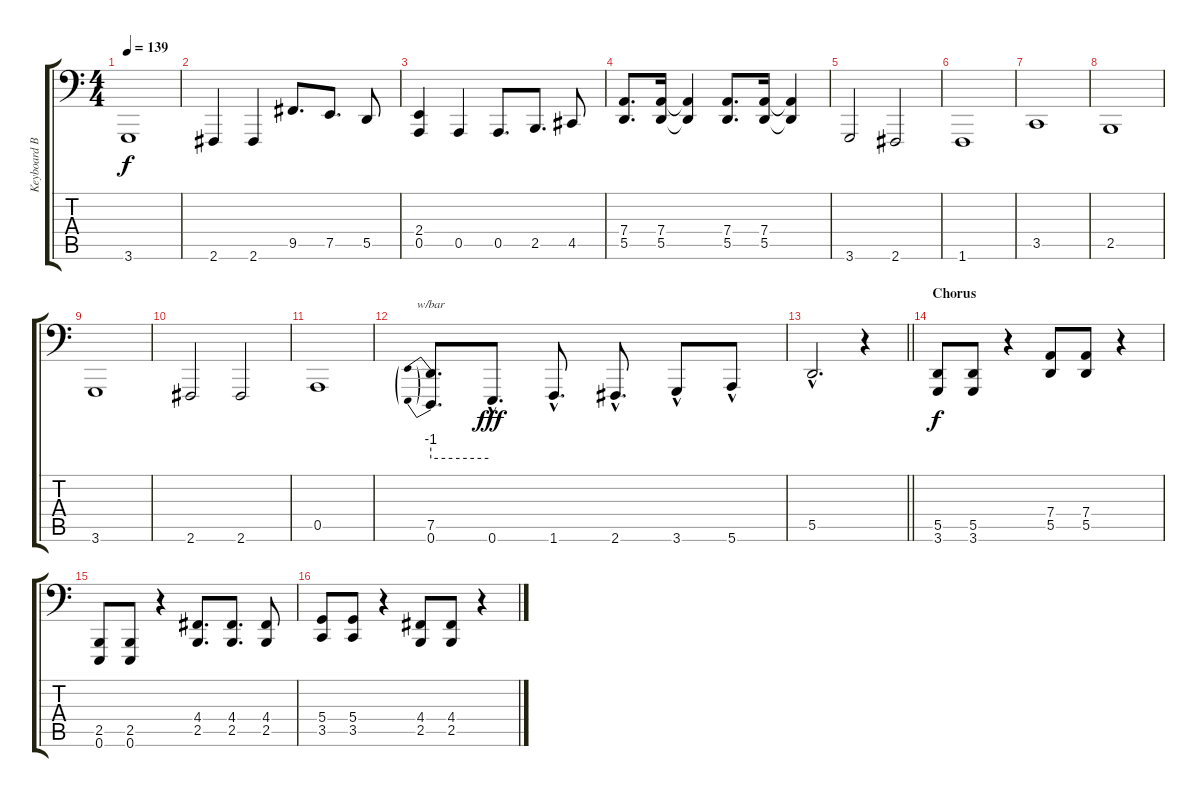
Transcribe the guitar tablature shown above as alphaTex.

\track ("Keyboard Bass" "Keyboard B") {instrument electricgrandpiano}
\staff {score tabs}
\tuning (E3 B2 G2 D2 A1 E1) {hide}
\ts (4 4)
\tempo 139
\clef f4
\ks c
3.6.1{dy f} |
2.6.4 2.6.4 9.5.8{d} 7.5.8{d} 5.5.8 |
(2.4 0.5).4 0.5.4 0.5.8{d} 2.5.8{d} 4.5.8 |
(7.4 5.5).8{d} (7.4 5.5).16 (7.4{t} 5.5{t}).4 (7.4 5.5).8{d} (7.4 5.5).16 (7.4{t} 5.5{t}).4 |
3.6.2 2.6.2 |
1.6.1 |
3.5.1 |
2.5.1 |
3.6.1 |
2.6.2 2.6.2 |
0.5.1 |
(7.5 0.6).8{d tbe (predive default 0 -4 60 -4)} 0.6{hac}.8{d dy fff} 1.6{hac}.8{d} 2.6{hac}.8{d} 3.6{hac}.8 5.6{hac}.8 |
\barLineRight lightlight
5.5{hac}.2{d} r.4 |
\section ("" "Chorus")
(5.5 3.6).8{dy f} (5.5 3.6).8 r.4 (7.4 5.5).8 (7.4 5.5).8 r.4 |
(2.5 0.6).8 (2.5 0.6).8 r.4 (4.4 2.5).8{d} (4.4 2.5).8{d} (4.4 2.5).8 |
(5.4 3.5).8 (5.4 3.5).8 r.4 (4.4 2.5).8 (4.4 2.5).8 r.4
